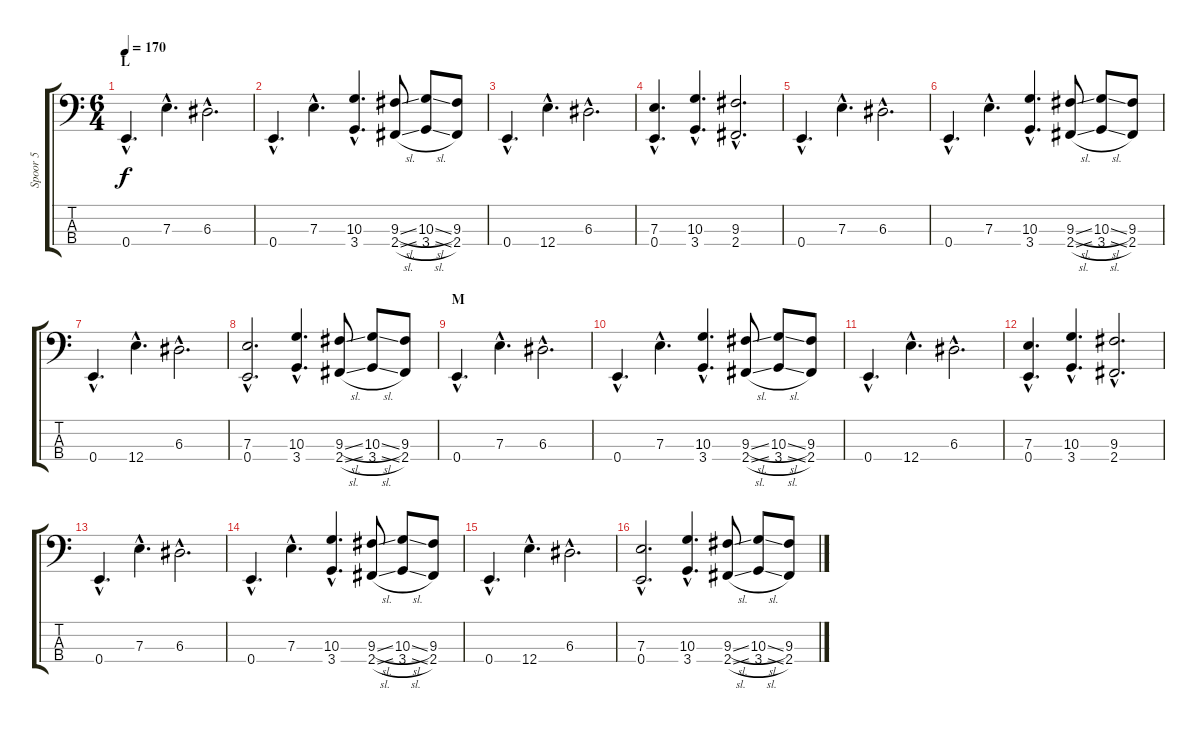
\track ("Spoor 5" "Spoor 5") {instrument electricbasspick}
\staff {score tabs}
\tuning (G2 D2 A1 E1) {hide}
\ts (6 4)
\section ("" "L")
\tempo 170
\clef f4
\ks c
0.4{hac}.4{d dy f volume 13} 7.3{hac}.4{d} 6.3{hac}.2{d} |
0.4{hac}.4{d} 7.3{hac}.4{d} (10.3{hac} 3.4{hac}).4{d} (9.3{sl} 2.4{sl}).8 (10.3{sl} 3.4{sl}).8 (9.3 2.4).8 |
0.4{hac}.4{d} 12.4{hac}.4{d} 6.3{hac}.2{d} |
(7.3{hac} 0.4{hac}).4{d} (10.3{hac} 3.4{hac}).4{d} (9.3{hac} 2.4{hac}).2{d} |
0.4{hac}.4{d} 7.3{hac}.4{d} 6.3{hac}.2{d} |
0.4{hac}.4{d} 7.3{hac}.4{d} (10.3{hac} 3.4{hac}).4{d} (9.3{sl} 2.4{sl}).8 (10.3{sl} 3.4{sl}).8 (9.3 2.4).8 |
0.4{hac}.4{d} 12.4{hac}.4{d} 6.3{hac}.2{d} |
(7.3{hac} 0.4{hac}).2{d} (10.3{hac} 3.4{hac}).4{d} (9.3{sl} 2.4{sl}).8 (10.3{sl} 3.4{sl}).8 (9.3 2.4).8 |
\section ("" "M")
0.4{hac}.4{d} 7.3{hac}.4{d} 6.3{hac}.2{d} |
0.4{hac}.4{d} 7.3{hac}.4{d} (10.3{hac} 3.4{hac}).4{d} (9.3{sl} 2.4{sl}).8 (10.3{sl} 3.4{sl}).8 (9.3 2.4).8 |
0.4{hac}.4{d} 12.4{hac}.4{d} 6.3{hac}.2{d} |
(7.3{hac} 0.4{hac}).4{d} (10.3{hac} 3.4{hac}).4{d} (9.3{hac} 2.4{hac}).2{d} |
0.4{hac}.4{d} 7.3{hac}.4{d} 6.3{hac}.2{d} |
0.4{hac}.4{d} 7.3{hac}.4{d} (10.3{hac} 3.4{hac}).4{d} (9.3{sl} 2.4{sl}).8 (10.3{sl} 3.4{sl}).8 (9.3 2.4).8 |
0.4{hac}.4{d} 12.4{hac}.4{d} 6.3{hac}.2{d} |
(7.3{hac} 0.4{hac}).2{d} (10.3{hac} 3.4{hac}).4{d} (9.3{sl} 2.4{sl}).8 (10.3{sl} 3.4{sl}).8 (9.3 2.4).8
